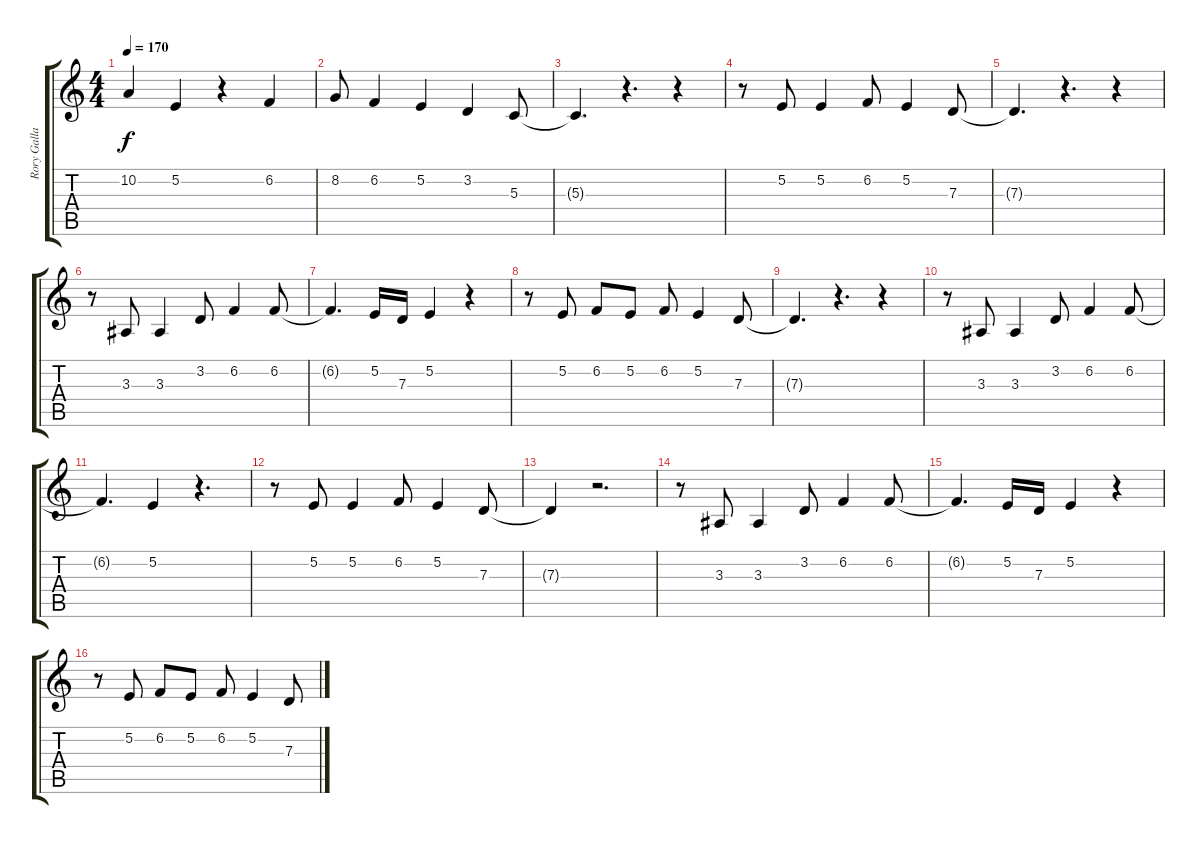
\track ("Rory Gallagher" "Rory Galla") {instrument cello}
\staff {score tabs}
\tuning (E4 B3 G3 D3 A2 E2) {hide}
\ts (4 4)
\tempo 170
\clef g2
\ks c
10.2.4{dy f} 5.2.4 r.4 6.2.4 |
8.2.8 6.2.4 5.2.4 3.2.4 5.3.8 |
5.3{t}.4{d} r.4{d} r.4 |
r.8 5.2.8 5.2.4 6.2.8 5.2.4 7.3.8 |
7.3{t}.4{d} r.4{d} r.4 |
r.8 3.3.8 3.3.4 3.2.8 6.2.4 6.2.8 |
6.2{t}.4{d} 5.2.16 7.3.16 5.2.4 r.4 |
r.8 5.2.8 6.2.8 5.2.8 6.2.8 5.2.4 7.3.8 |
7.3{t}.4{d} r.4{d} r.4 |
r.8 3.3.8 3.3.4 3.2.8 6.2.4 6.2.8 |
6.2{t}.4{d} 5.2.4 r.4{d} |
r.8 5.2.8 5.2.4 6.2.8 5.2.4 7.3.8 |
7.3{t}.4 r.2{d} |
r.8 3.3.8 3.3.4 3.2.8 6.2.4 6.2.8 |
6.2{t}.4{d} 5.2.16 7.3.16 5.2.4 r.4 |
r.8 5.2.8 6.2.8 5.2.8 6.2.8 5.2.4 7.3.8
